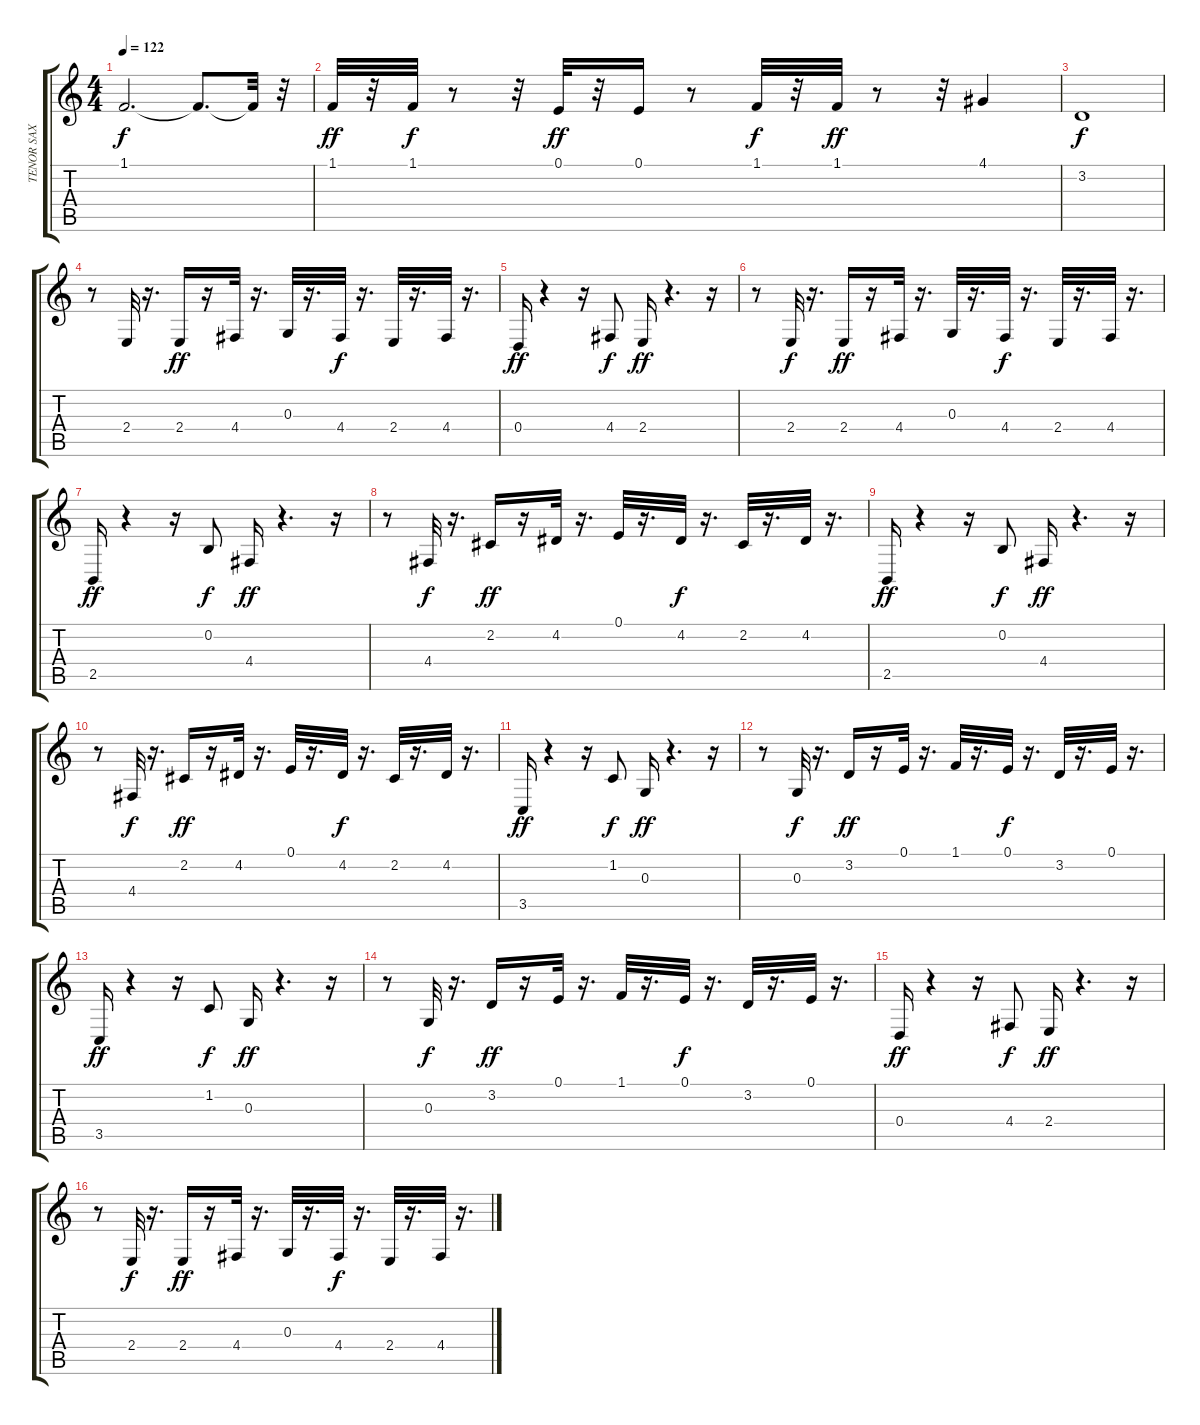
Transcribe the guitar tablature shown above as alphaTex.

\track ("TENOR SAX" "TENOR SAX") {instrument tenorsax}
\staff {score tabs}
\tuning (E4 B3 G3 D3 A2 E2) {hide}
\ts (4 4)
\tempo 122
\clef g2
\ks c
1.1.2{d dy f} 1.1{t}.8{d} 1.1{t}.32 r.32 |
1.1.32{dy ff} r.32 1.1.32{dy f} r.8 r.32 0.1.32{dy ff} r.32 0.1.16 r.8 1.1.32{dy f} r.32 1.1.32{dy ff} r.8 r.32 4.1.4 |
3.2.1{dy f} |
r.8 2.4.32 r.16{d} 2.4.16{dy ff} r.16 4.4.32 r.16{d} 0.3.32 r.16{d} 4.4.32{dy f} r.16{d} 2.4.32 r.16{d} 4.4.32 r.16{d} |
0.4.16{dy ff} r.4 r.16 4.4.8{dy f} 2.4.16{dy ff} r.4{d} r.16 |
r.8 2.4.32{dy f} r.16{d} 2.4.16{dy ff} r.16 4.4.32 r.16{d} 0.3.32 r.16{d} 4.4.32{dy f} r.16{d} 2.4.32 r.16{d} 4.4.32 r.16{d} |
2.5.16{dy ff} r.4 r.16 0.2.8{dy f} 4.4.16{dy ff} r.4{d} r.16 |
r.8 4.4.32{dy f} r.16{d} 2.2.16{dy ff} r.16 4.2.32 r.16{d} 0.1.32 r.16{d} 4.2.32{dy f} r.16{d} 2.2.32 r.16{d} 4.2.32 r.16{d} |
2.5.16{dy ff} r.4 r.16 0.2.8{dy f} 4.4.16{dy ff} r.4{d} r.16 |
r.8 4.4.32{dy f} r.16{d} 2.2.16{dy ff} r.16 4.2.32 r.16{d} 0.1.32 r.16{d} 4.2.32{dy f} r.16{d} 2.2.32 r.16{d} 4.2.32 r.16{d} |
3.5.16{dy ff} r.4 r.16 1.2.8{dy f} 0.3.16{dy ff} r.4{d} r.16 |
r.8 0.3.32{dy f} r.16{d} 3.2.16{dy ff} r.16 0.1.32 r.16{d} 1.1.32 r.16{d} 0.1.32{dy f} r.16{d} 3.2.32 r.16{d} 0.1.32 r.16{d} |
3.5.16{dy ff} r.4 r.16 1.2.8{dy f} 0.3.16{dy ff} r.4{d} r.16 |
r.8 0.3.32{dy f} r.16{d} 3.2.16{dy ff} r.16 0.1.32 r.16{d} 1.1.32 r.16{d} 0.1.32{dy f} r.16{d} 3.2.32 r.16{d} 0.1.32 r.16{d} |
0.4.16{dy ff} r.4 r.16 4.4.8{dy f} 2.4.16{dy ff} r.4{d} r.16 |
r.8 2.4.32{dy f} r.16{d} 2.4.16{dy ff} r.16 4.4.32 r.16{d} 0.3.32 r.16{d} 4.4.32{dy f} r.16{d} 2.4.32 r.16{d} 4.4.32 r.16{d}
